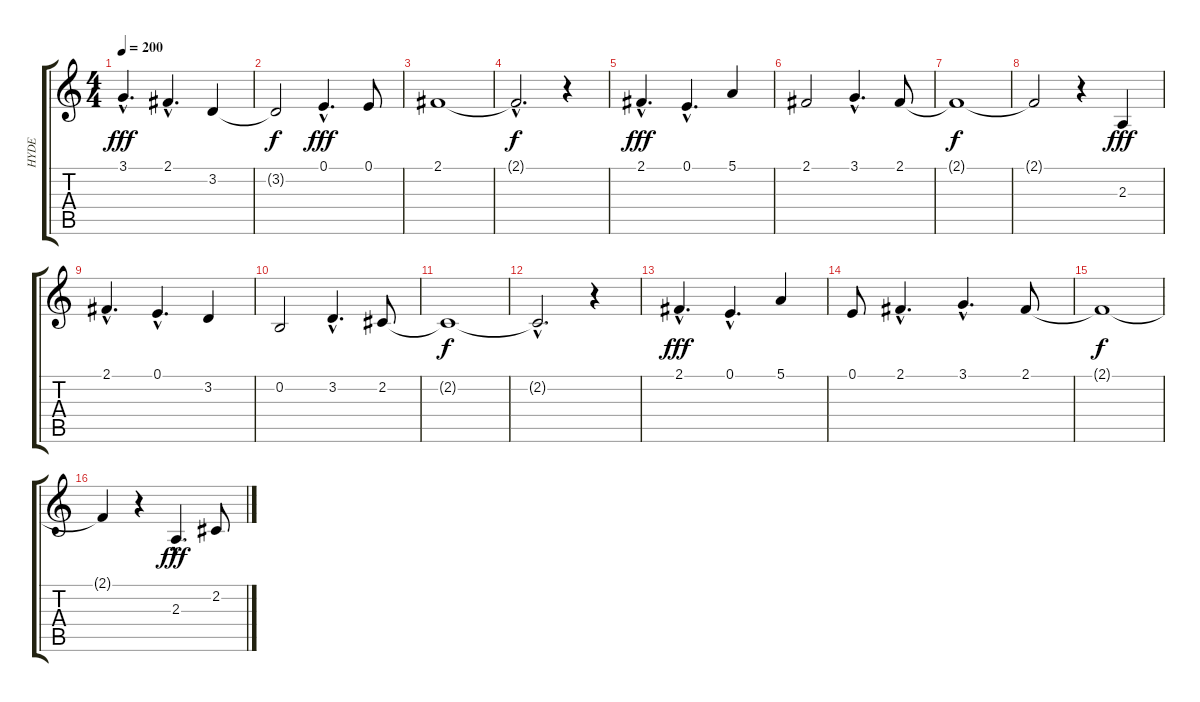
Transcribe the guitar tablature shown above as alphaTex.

\track ("HYDE" "HYDE") {instrument sopranosax}
\staff {score tabs}
\tuning (E4 B3 G3 D3 A2 E2) {hide}
\ts (4 4)
\tempo 200
\clef g2
\ks c
3.1{hac}.4{d dy fff} 2.1{hac}.4{d} 3.2.4 |
3.2{t}.2{dy f} 0.1{hac}.4{d dy fff} 0.1.8 |
2.1.1 |
2.1{hac t}.2{d dy f} r.4 |
2.1{hac}.4{d dy fff} 0.1{hac}.4{d} 5.1.4 |
2.1.2 3.1{hac}.4{d} 2.1.8 |
2.1{t}.1{dy f} |
2.1{t}.2 r.4 2.3.4{dy fff} |
2.1{hac}.4{d} 0.1{hac}.4{d} 3.2.4 |
0.2.2 3.2{hac}.4{d} 2.2.8 |
2.2{t}.1{dy f} |
2.2{hac t}.2{d} r.4 |
2.1{hac}.4{d dy fff} 0.1{hac}.4{d} 5.1.4 |
0.1.8 2.1{hac}.4{d} 3.1{hac}.4{d} 2.1.8 |
2.1{t}.1{dy f} |
2.1{t}.4 r.4 2.3{hac}.4{d dy fff} 2.2.8
